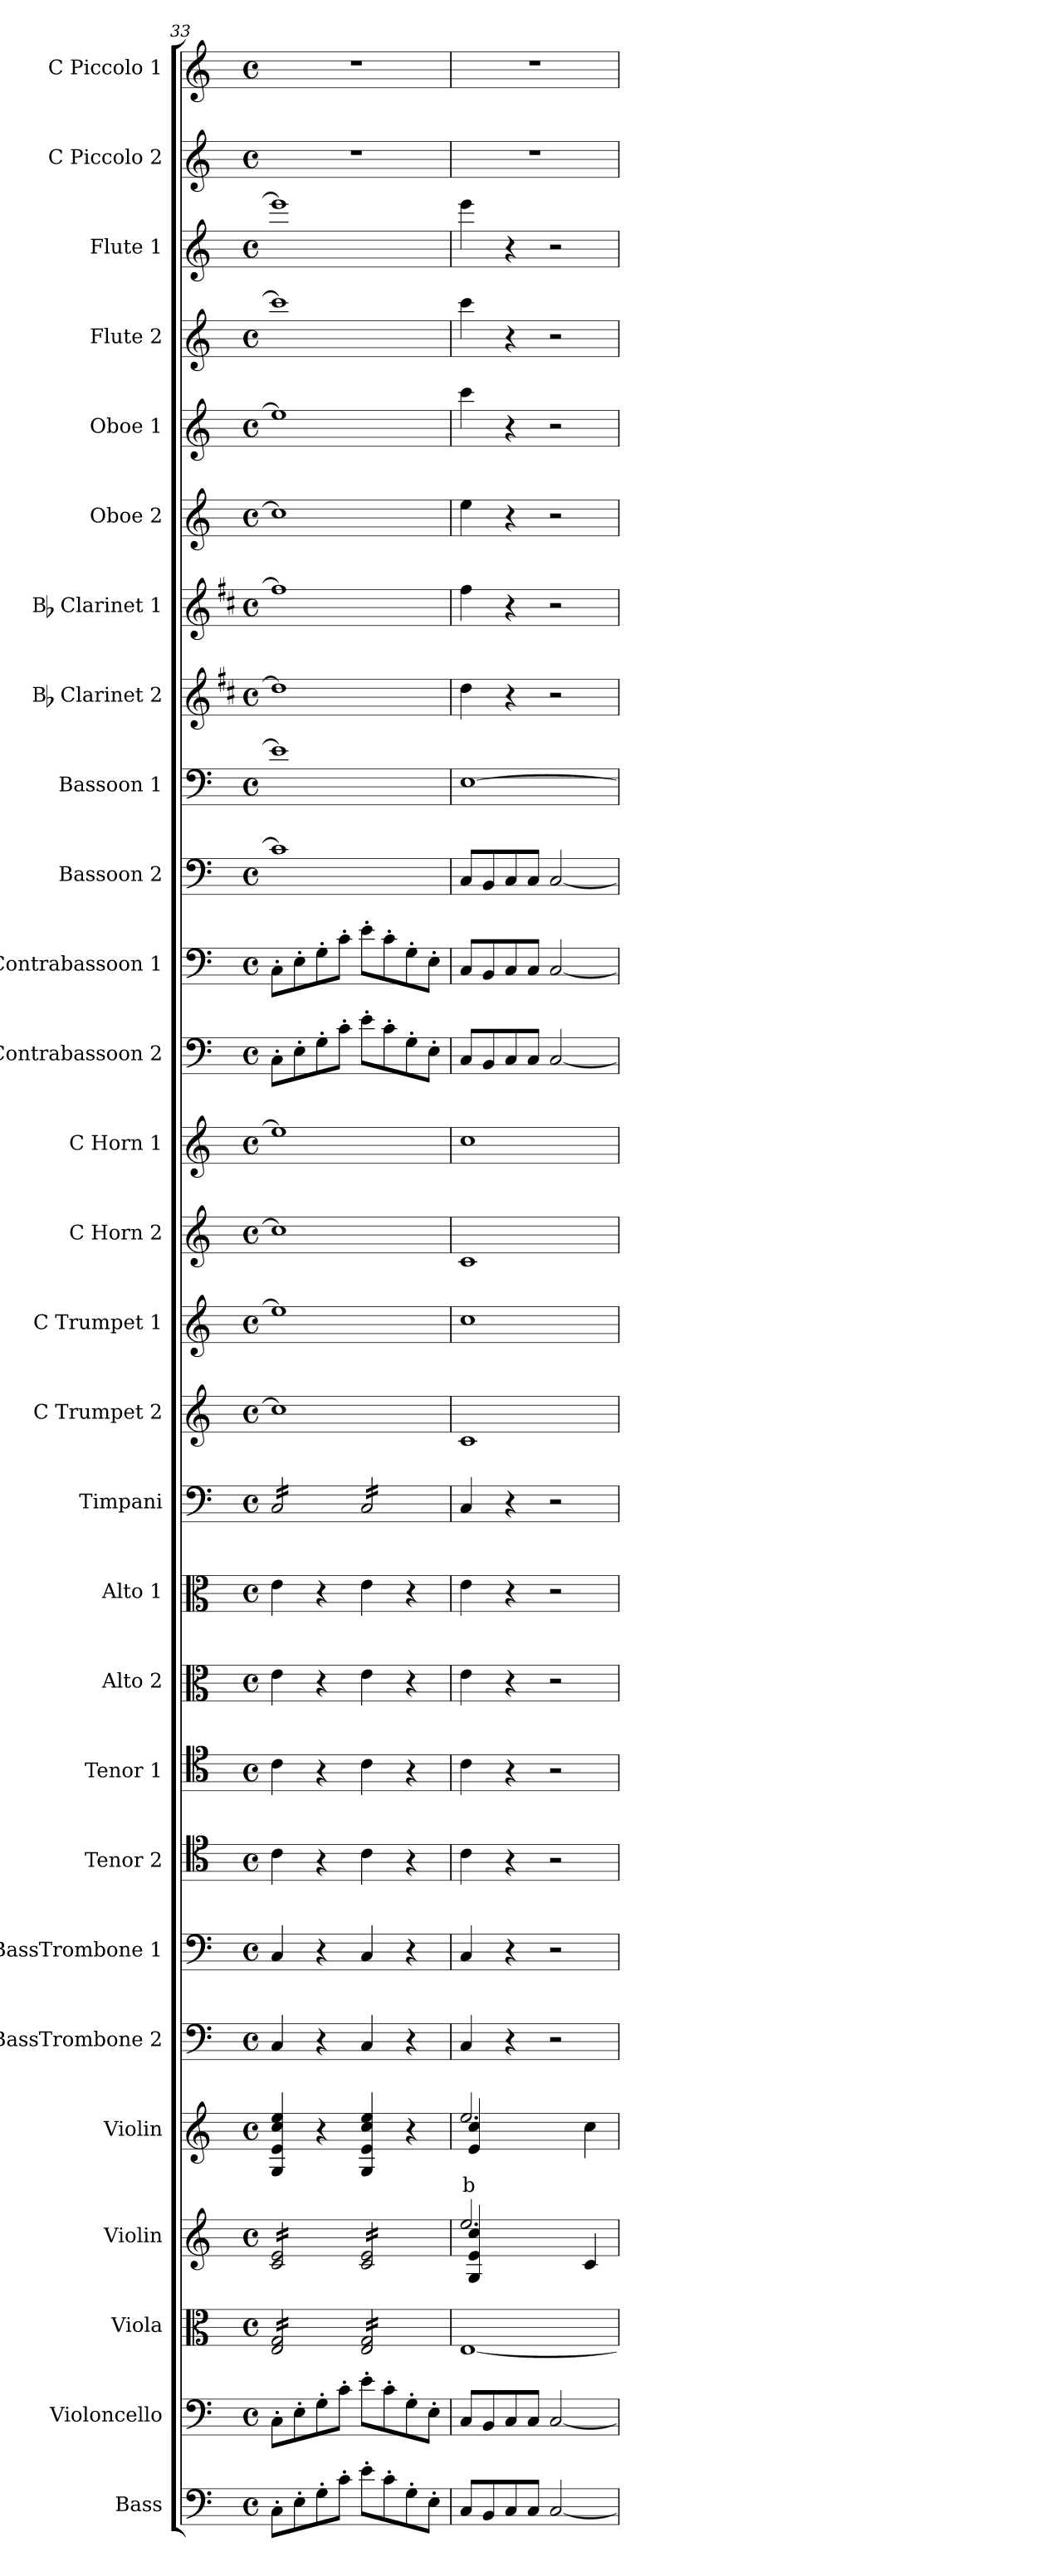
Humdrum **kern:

**kern	**kern	**kern	**kern	**kern	**text	**kern	**kern	**kern	**kern	**kern	**kern	**kern	**kern	**kern	**kern	**kern	**kern	**kern	**kern	**kern	**kern	**kern	**kern	**kern	**kern	**kern	**kern	**kern
*part28	*part27	*part26	*part25	*part24	*part24	*part23	*part22	*part21	*part20	*part19	*part18	*part17	*part16	*part15	*part14	*part13	*part12	*part11	*part10	*part9	*part8	*part7	*part6	*part5	*part4	*part3	*part2	*part1
*staff28	*staff27	*staff26	*staff25	*staff24	*staff24	*staff23	*staff22	*staff21	*staff20	*staff19	*staff18	*staff17	*staff16	*staff15	*staff14	*staff13	*staff12	*staff11	*staff10	*staff9	*staff8	*staff7	*staff6	*staff5	*staff4	*staff3	*staff2	*staff1
*I"Bass	*I"Violoncello	*I"Viola	*I"Violin	*I"Violin	*	*I"BassTrombone 2	*I"BassTrombone 1	*I"Tenor 2	*I"Tenor 1	*I"Alto 2	*I"Alto 1	*I"Timpani	*I"C Trumpet 2	*I"C Trumpet 1	*I"C Horn 2	*I"C Horn 1	*I"Contrabassoon 2	*I"Contrabassoon 1	*I"Bassoon 2	*I"Bassoon 1	*I"Bb Clarinet 2	*I"Bb Clarinet 1	*I"Oboe 2	*I"Oboe 1	*I"Flute 2	*I"Flute 1	*I"C Piccolo 2	*I"C Piccolo 1
*I'B	*I'Vc	*I'Vla	*I'Vln	*I'Vln	*	*I'BTrb 2	*I'BTrb 1	*I'T 2	*I'T 1	*I'A 2	*I'A 1	*I'Timp	*I'Tpt 2	*I'Tpt 1	*I'Hn 2	*I'Hn 1	*I'C Bsn 2	*I'C Bsn 1	*I'Bsn 2	*I'Bsn 1	*I'Cl 2	*I'Cl 1	*I'Ob 2	*I'Ob 1	*I'Fl 2	*I'Fl 1	*I'Picc 2	*I'Picc 1
*clefF4	*clefF4	*clefC3	*clefG2	*clefG2	*	*clefF4	*clefF4	*clefC4	*clefC4	*clefC3	*clefC3	*clefF4	*clefG2	*clefG2	*clefG2	*clefG2	*clefF4	*clefF4	*clefF4	*clefF4	*clefG2	*clefG2	*clefG2	*clefG2	*clefG2	*clefG2	*clefG2	*clefG2
*ITrd7c12	*	*	*	*	*	*	*	*	*	*	*	*	*	*	*ITrd7c12	*ITrd7c12	*ITrd7c12	*ITrd7c12	*	*	*ITrd1c2	*ITrd1c2	*	*	*	*	*ITrd-7c-12	*ITrd-7c-12
*k[]	*k[]	*k[]	*k[]	*k[]	*	*k[]	*k[]	*k[]	*k[]	*k[]	*k[]	*k[]	*k[]	*k[]	*k[]	*k[]	*k[]	*k[]	*k[]	*k[]	*k[]	*k[]	*k[]	*k[]	*k[]	*k[]	*k[]	*k[]
*M4/4	*M4/4	*M4/4	*M4/4	*M4/4	*	*M4/4	*M4/4	*M4/4	*M4/4	*M4/4	*M4/4	*M4/4	*M4/4	*M4/4	*M4/4	*M4/4	*M4/4	*M4/4	*M4/4	*M4/4	*M4/4	*M4/4	*M4/4	*M4/4	*M4/4	*M4/4	*M4/4	*M4/4
*met(c)	*met(c)	*met(c)	*met(c)	*met(c)	*	*met(c)	*met(c)	*met(c)	*met(c)	*met(c)	*met(c)	*met(c)	*met(c)	*met(c)	*met(c)	*met(c)	*met(c)	*met(c)	*met(c)	*met(c)	*met(c)	*met(c)	*met(c)	*met(c)	*met(c)	*met(c)	*met(c)	*met(c)
=33	=33	=33	=33	=33	=33	=33	=33	=33	=33	=33	=33	=33	=33	=33	=33	=33	=33	=33	=33	=33	=33	=33	=33	=33	=33	=33	=33	=33
*	*	*tremolo	*	*	*	*	*	*	*	*	*	*	*	*	*	*	*	*	*	*	*	*	*	*	*	*	*	*
*	*	*	*tremolo	*	*	*	*	*	*	*	*	*	*	*	*	*	*	*	*	*	*	*	*	*	*	*	*	*
*	*	*	*	*	*	*	*	*	*	*	*	*tremolo	*	*	*	*	*	*	*	*	*	*	*	*	*	*	*	*
8CC'L	8C'L	16E/ 16G/LL	16c/ 16e/LL	4G/ 4e/ 4cc/ 4ee/	.	4C	4C	4c	4c	4e	4e	16CLL	1cc]	1ee]	1c]	1e]	8CC'L	8CC'L	1c]	1e]	1cc]	1ee]	1cc]	1ee]	1ccc]	1eee]	1r	1r
.	.	16E/ 16G/	16c/ 16e/	.	.	.	.	.	.	.	.	16C	.	.	.	.	.	.	.	.	.	.	.	.	.	.	.	.
8EE'	8E'	16E/ 16G/	16c/ 16e/	.	.	.	.	.	.	.	.	16C	.	.	.	.	8EE'	8EE'	.	.	.	.	.	.	.	.	.	.
.	.	16E/ 16G/	16c/ 16e/	.	.	.	.	.	.	.	.	16C	.	.	.	.	.	.	.	.	.	.	.	.	.	.	.	.
8GG'	8G'	16E/ 16G/	16c/ 16e/	4r	.	4r	4r	4r	4r	4r	4r	16C	.	.	.	.	8GG'	8GG'	.	.	.	.	.	.	.	.	.	.
.	.	16E/ 16G/	16c/ 16e/	.	.	.	.	.	.	.	.	16C	.	.	.	.	.	.	.	.	.	.	.	.	.	.	.	.
8C'J	8c'J	16E/ 16G/	16c/ 16e/	.	.	.	.	.	.	.	.	16C	.	.	.	.	8C'J	8C'J	.	.	.	.	.	.	.	.	.	.
.	.	16E/ 16G/JJ	16c/ 16e/JJ	.	.	.	.	.	.	.	.	16CJJ	.	.	.	.	.	.	.	.	.	.	.	.	.	.	.	.
8E'L	8e'L	16E/ 16G/LL	16c/ 16e/LL	4G/ 4e/ 4cc/ 4ee/	.	4C	4C	4c	4c	4e	4e	16CLL	.	.	.	.	8E'L	8E'L	.	.	.	.	.	.	.	.	.	.
.	.	16E/ 16G/	16c/ 16e/	.	.	.	.	.	.	.	.	16C	.	.	.	.	.	.	.	.	.	.	.	.	.	.	.	.
8C'	8c'	16E/ 16G/	16c/ 16e/	.	.	.	.	.	.	.	.	16C	.	.	.	.	8C'	8C'	.	.	.	.	.	.	.	.	.	.
.	.	16E/ 16G/	16c/ 16e/	.	.	.	.	.	.	.	.	16C	.	.	.	.	.	.	.	.	.	.	.	.	.	.	.	.
8GG'	8G'	16E/ 16G/	16c/ 16e/	4r	.	4r	4r	4r	4r	4r	4r	16C	.	.	.	.	8GG'	8GG'	.	.	.	.	.	.	.	.	.	.
.	.	16E/ 16G/	16c/ 16e/	.	.	.	.	.	.	.	.	16C	.	.	.	.	.	.	.	.	.	.	.	.	.	.	.	.
8EE'J	8E'J	16E/ 16G/	16c/ 16e/	.	.	.	.	.	.	.	.	16C	.	.	.	.	8EE'J	8EE'J	.	.	.	.	.	.	.	.	.	.
.	.	16E/ 16G/JJ	16c/ 16e/JJ	.	.	.	.	.	.	.	.	16CJJ	.	.	.	.	.	.	.	.	.	.	.	.	.	.	.	.
*	*	*	*	*	*	*	*	*	*	*	*	*Xtremolo	*	*	*	*	*	*	*	*	*	*	*	*	*	*	*	*
*	*	*	*Xtremolo	*	*	*	*	*	*	*	*	*	*	*	*	*	*	*	*	*	*	*	*	*	*	*	*	*
*	*	*Xtremolo	*	*	*	*	*	*	*	*	*	*	*	*	*	*	*	*	*	*	*	*	*	*	*	*	*	*
=34	=34	=34	=34	=34	=34	=34	=34	=34	=34	=34	=34	=34	=34	=34	=34	=34	=34	=34	=34	=34	=34	=34	=34	=34	=34	=34	=34	=34
*	*	*	*^	*^	*	*	*	*	*	*	*	*	*	*	*	*	*	*	*	*	*	*	*	*	*	*	*	*
!	!	!	!	!	!	!	!LO:LY:b	!	!	!	!	!	!	!	!	!	!	!	!	!	!	!	!	!	!	!	!	!	!	!
8CCL	8CL	[1E	2.ee	4G/ 4e/ 4cc/	2.ee	4e/ 4cc/	b	4C	4C	4c	4c	4e	4e	4C	1c	1cc	1C	1c	8CCL	8CCL	8CL	[1E	4cc\	4ee\	4ee\	4ccc\	4ccc\	4eee\	1r	1r
8BBB	8BB	.	.	.	.	.	.	.	.	.	.	.	.	.	.	.	.	.	8BBB	8BBB	8BB	.	.	.	.	.	.	.	.	.
8CC	8C	.	.	2.ryy	.	2.ryy	.	4r	4r	4r	4r	4r	4r	4r	.	.	.	.	8CC	8CC	8C	.	4r	4r	4r	4r	4r	4r	.	.
8CCJ	8CJ	.	.	.	.	.	.	.	.	.	.	.	.	.	.	.	.	.	8CCJ	8CCJ	8CJ	.	.	.	.	.	.	.	.	.
[2CC	[2C	.	.	.	.	.	.	2r	2r	2r	2r	2r	2r	2r	.	.	.	.	[2CC	[2CC	[2C	.	2r	2r	2r	2r	2r	2r	.	.
.	.	.	4c	.	4cc	.	.	.	.	.	.	.	.	.	.	.	.	.	.	.	.	.	.	.	.	.	.	.	.	.
*	*	*	*v	*v	*	*	*	*	*	*	*	*	*	*	*	*	*	*	*	*	*	*	*	*	*	*	*	*	*	*
*	*	*	*	*v	*v	*	*	*	*	*	*	*	*	*	*	*	*	*	*	*	*	*	*	*	*	*	*	*	*
=	=	=	=	=	=	=	=	=	=	=	=	=	=	=	=	=	=	=	=	=	=	=	=	=	=	=	=	=
*-	*-	*-	*-	*-	*-	*-	*-	*-	*-	*-	*-	*-	*-	*-	*-	*-	*-	*-	*-	*-	*-	*-	*-	*-	*-	*-	*-	*-
